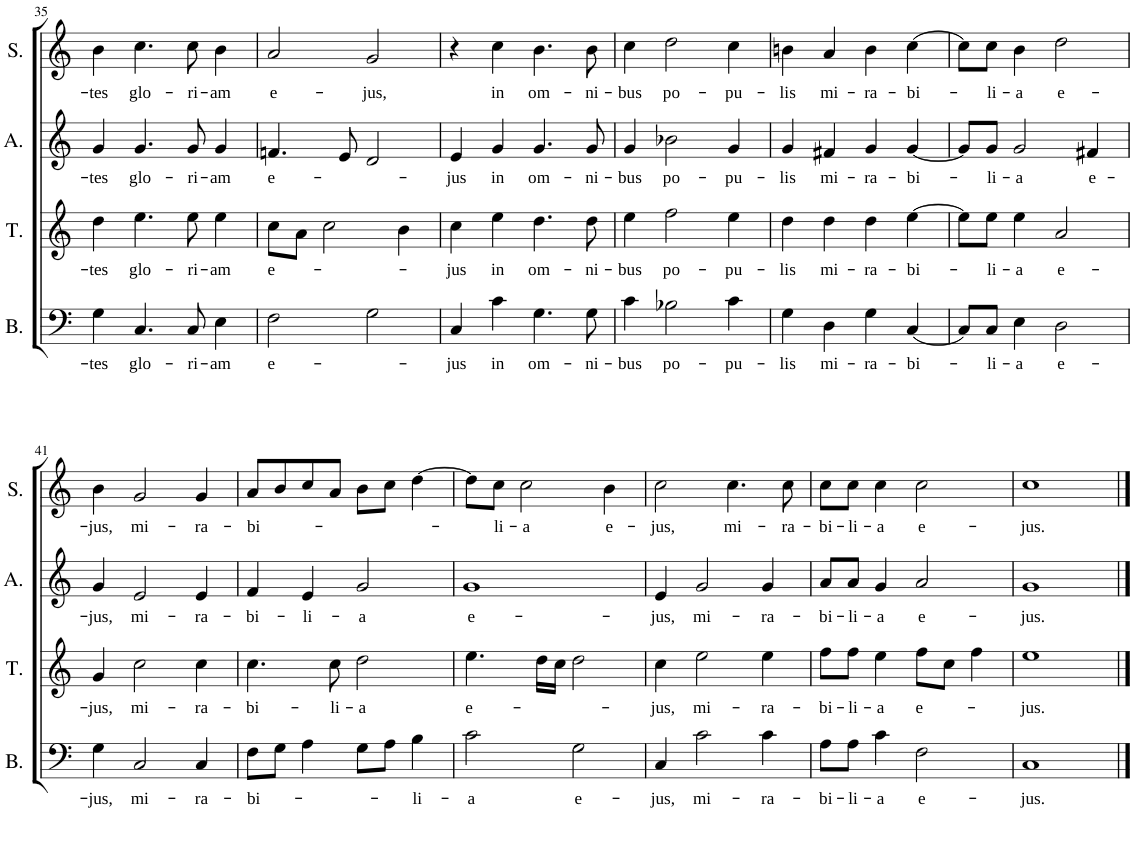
**kern	**text	**kern	**text	**kern	**text	**kern	**text
*part4	*part4	*part3	*part3	*part2	*part2	*part1	*part1
*staff4	*staff4	*staff3	*staff3	*staff2	*staff2	*staff1	*staff1
*I"BASS	*	*I"TENOR	*	*I"ALTO	*	*I"SOPRANO	*
*I'B.	*	*I'T.	*	*I'A.	*	*I'S.	*
!!LO:PB:g=z
*clefF4	*	*clefG2	*	*clefG2	*	*clefG2	*
*	*	*Trd7c12	*	*	*	*	*
*k[]	*	*k[]	*	*k[]	*	*k[]	*
*M4/4	*	*M4/4	*	*M4/4	*	*M4/4	*
*met(c)	*	*met(c)	*	*met(c)	*	*met(c)	*
=35	=35	=35	=35	=35	=35	=35	=35
!	!LO:LY:b	!	!LO:LY:b	!	!LO:LY:b	!	!LO:LY:b
4G\	-tes	4dd\	-tes	4g/	-tes	4b\	-tes
!	!LO:LY:b	!	!LO:LY:b	!	!LO:LY:b	!	!LO:LY:b
4.C/	glo-	4.ee\	glo-	4.g/	glo-	4.cc\	glo-
!	!LO:LY:b	!	!LO:LY:b	!	!LO:LY:b	!	!LO:LY:b
8C/	-ri-	8ee\	-ri-	8g/	-ri-	8cc\	-ri-
!	!LO:LY:b	!	!LO:LY:b	!	!LO:LY:b	!	!LO:LY:b
4E\	-am	4ee\	-am	4g/	-am	4b\	-am
=36	=36	=36	=36	=36	=36	=36	=36
!	!LO:LY:b	!	!LO:LY:b	!	!LO:LY:b	!	!LO:LY:b
2F\	e-	8cc\L	e-	4.fn/	e-	2a/	e-
.	.	8a\J	.	.	.	.	.
.	.	2cc\	.	.	.	.	.
.	.	.	.	8e/	.	.	.
!	!	!	!	!	!	!	!LO:LY:b
2G\	.	.	.	2d/	.	2g/	-jus,
.	.	4b\	.	.	.	.	.
=37	=37	=37	=37	=37	=37	=37	=37
!	!LO:LY:b	!	!LO:LY:b	!	!LO:LY:b	!	!
4C/	-jus	4cc\	-jus	4e/	-jus	4r	.
!	!LO:LY:b	!	!LO:LY:b	!	!LO:LY:b	!	!LO:LY:b
4c\	in	4ee\	in	4g/	in	4cc\	in
!	!LO:LY:b	!	!LO:LY:b	!	!LO:LY:b	!	!LO:LY:b
4.G\	om-	4.dd\	om-	4.g/	om-	4.b\	om-
!	!LO:LY:b	!	!LO:LY:b	!	!LO:LY:b	!	!LO:LY:b
8G\	-ni-	8dd\	-ni-	8g/	-ni-	8b\	-ni-
=38	=38	=38	=38	=38	=38	=38	=38
!	!LO:LY:b	!	!LO:LY:b	!	!LO:LY:b	!	!LO:LY:b
4c\	-bus	4ee\	-bus	4g/	-bus	4cc\	-bus
!	!LO:LY:b	!	!LO:LY:b	!	!LO:LY:b	!	!LO:LY:b
2B-X\	po-	2ff\	po-	2b-X\	po-	2dd\	po-
!	!LO:LY:b	!	!LO:LY:b	!	!LO:LY:b	!	!LO:LY:b
4c\	-pu-	4ee\	-pu-	4g/	-pu-	4cc\	-pu-
=39	=39	=39	=39	=39	=39	=39	=39
!	!LO:LY:b	!	!LO:LY:b	!	!LO:LY:b	!	!LO:LY:b
4G\	-lis	4dd\	-lis	4g/	-lis	4bn\	-lis
!	!LO:LY:b	!	!LO:LY:b	!	!LO:LY:b	!	!LO:LY:b
4D\	mi-	4dd\	mi-	4f#X/	mi-	4a/	mi-
!	!LO:LY:b	!	!LO:LY:b	!	!LO:LY:b	!	!LO:LY:b
4G\	-ra-	4dd\	-ra-	4g/	-ra-	4b\	-ra-
!	!LO:LY:b	!	!LO:LY:b	!	!LO:LY:b	!	!LO:LY:b
[4C/	-bi-	[4ee\	-bi-	[4g/	-bi-	[4cc\	-bi-
=40	=40	=40	=40	=40	=40	=40	=40
8C/L]	.	8ee\L]	.	8g/L]	.	8cc\L]	.
!	!LO:LY:b	!	!LO:LY:b	!	!LO:LY:b	!	!LO:LY:b
8C/J	-li-	8ee\J	-li-	8g/J	-li-	8cc\J	-li-
!	!LO:LY:b	!	!LO:LY:b	!	!LO:LY:b	!	!LO:LY:b
4E\	-a	4ee\	-a	2g/	-a	4b\	-a
!	!LO:LY:b	!	!LO:LY:b	!	!	!	!LO:LY:b
2D\	e-	2a/	e-	.	.	2dd\	e-
!	!	!	!	!	!LO:LY:b	!	!
.	.	.	.	4f#X/	e-	.	.
!!LO:LB:g=z
=41	=41	=41	=41	=41	=41	=41	=41
!	!LO:LY:b	!	!LO:LY:b	!	!LO:LY:b	!	!LO:LY:b
4G\	-jus,	4g/	-jus,	4g/	-jus,	4b\	-jus,
!	!LO:LY:b	!	!LO:LY:b	!	!LO:LY:b	!	!LO:LY:b
2C/	mi-	2cc\	mi-	2e/	mi-	2g/	mi-
!	!LO:LY:b	!	!LO:LY:b	!	!LO:LY:b	!	!LO:LY:b
4C/	-ra-	4cc\	-ra-	4e/	-ra-	4g/	-ra-
=42	=42	=42	=42	=42	=42	=42	=42
!	!LO:LY:b	!	!LO:LY:b	!	!LO:LY:b	!	!LO:LY:b
8F\L	-bi-	4.cc\	-bi-	4f/	-bi-	8a/L	-bi-
8G\J	.	.	.	.	.	8b/	.
!	!	!	!	!	!LO:LY:b	!	!
4A\	.	.	.	4e/	-li-	8cc/	.
!	!	!	!LO:LY:b	!	!	!	!
.	.	8cc\	-li-	.	.	8a/J	.
!	!	!	!LO:LY:b	!	!LO:LY:b	!	!
8G\L	.	2dd\	-a	2g/	-a	8b\L	.
8A\J	.	.	.	.	.	8cc\J	.
!	!LO:LY:b	!	!	!	!	!	!
4B\	-li-	.	.	.	.	[4dd\	.
=43	=43	=43	=43	=43	=43	=43	=43
!	!LO:LY:b	!	!LO:LY:b	!	!LO:LY:b	!	!
2c\	-a	4.ee\	e-	1g	e-	8dd\L]	.
!	!	!	!	!	!	!	!LO:LY:b
.	.	.	.	.	.	8cc\J	-li-
!	!	!	!	!	!	!	!LO:LY:b
.	.	.	.	.	.	2cc\	-a
.	.	16dd\LL	.	.	.	.	.
.	.	16cc\JJ	.	.	.	.	.
!	!LO:LY:b	!	!	!	!	!	!
2G\	e-	2dd\	.	.	.	.	.
!	!	!	!	!	!	!	!LO:LY:b
.	.	.	.	.	.	4b\	e-
=44	=44	=44	=44	=44	=44	=44	=44
!	!LO:LY:b	!	!LO:LY:b	!	!LO:LY:b	!	!LO:LY:b
4C/	-jus,	4cc\	-jus,	4e/	-jus,	2cc\	-jus,
!	!LO:LY:b	!	!LO:LY:b	!	!LO:LY:b	!	!
2c\	mi-	2ee\	mi-	2g/	mi-	.	.
!	!	!	!	!	!	!	!LO:LY:b
.	.	.	.	.	.	4.cc\	mi-
!	!LO:LY:b	!	!LO:LY:b	!	!LO:LY:b	!	!
4c\	-ra-	4ee\	-ra-	4g/	-ra-	.	.
!	!	!	!	!	!	!	!LO:LY:b
.	.	.	.	.	.	8cc\	-ra-
=45	=45	=45	=45	=45	=45	=45	=45
!	!LO:LY:b	!	!LO:LY:b	!	!LO:LY:b	!	!LO:LY:b
8A\L	-bi-	8ff\L	-bi-	8a/L	-bi-	8cc\L	-bi-
!	!LO:LY:b	!	!LO:LY:b	!	!LO:LY:b	!	!LO:LY:b
8A\J	-li-	8ff\J	-li-	8a/J	-li-	8cc\J	-li-
!	!LO:LY:b	!	!LO:LY:b	!	!LO:LY:b	!	!LO:LY:b
4c\	-a	4ee\	-a	4g/	-a	4cc\	-a
!	!LO:LY:b	!	!LO:LY:b	!	!LO:LY:b	!	!LO:LY:b
2F\	e-	8ff\L	e-	2a/	e-	2cc\	e-
.	.	8cc\J	.	.	.	.	.
.	.	4ff\	.	.	.	.	.
=46	=46	=46	=46	=46	=46	=46	=46
!	!LO:LY:b	!	!LO:LY:b	!	!LO:LY:b	!	!LO:LY:b
1C	-jus.	1ee	-jus.	1g	-jus.	1cc	-jus.
==	==	==	==	==	==	==	==
*-	*-	*-	*-	*-	*-	*-	*-
